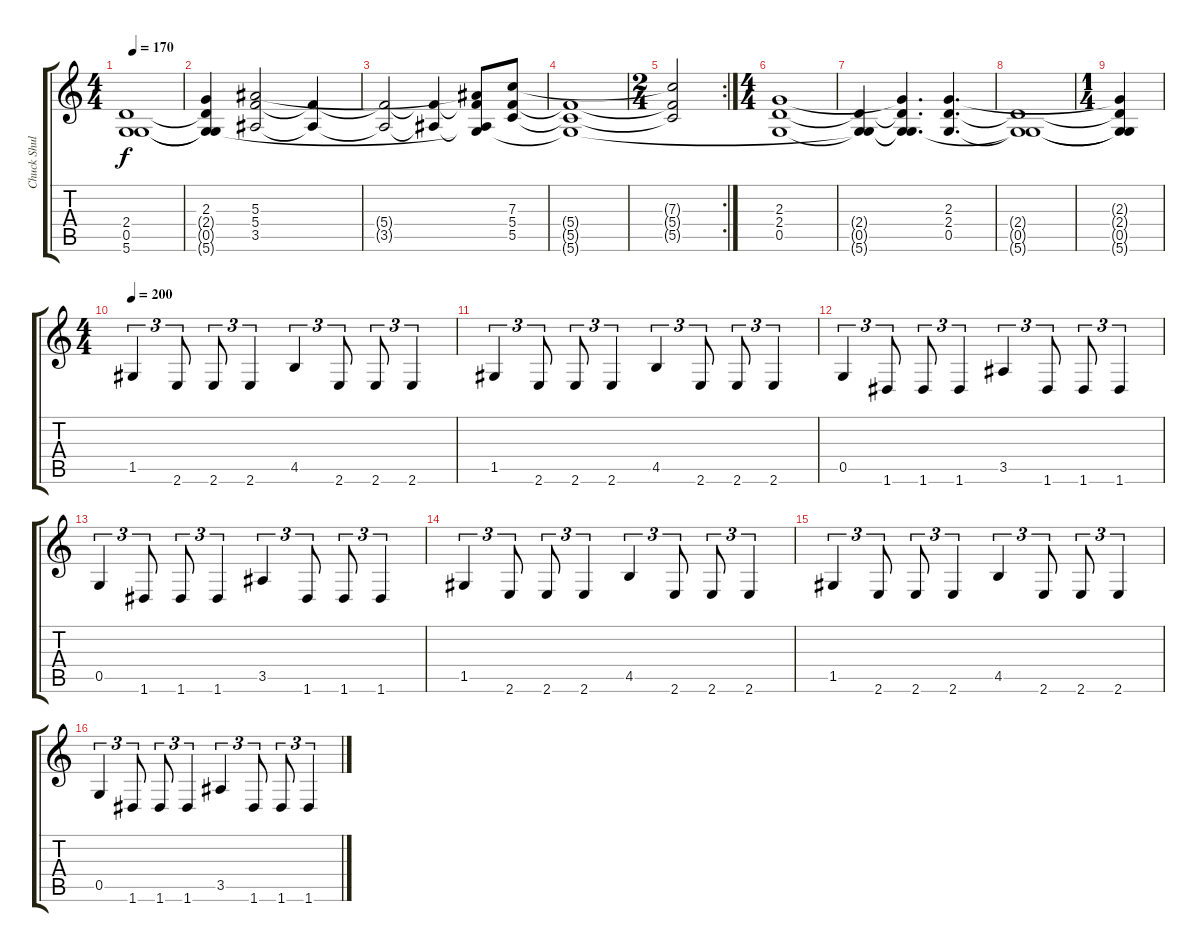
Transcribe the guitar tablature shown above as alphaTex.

\track ("Chuck Shuldiner" "Chuck Shul") {instrument distortionguitar}
\staff {score tabs}
\tuning (D4 A3 F3 C3 G2 D2) {hide}
\ts (4 4)
\tempo 170
\clef g2
\ks c
(2.4{t} 0.5{t} 5.6{t}).1{dy f} |
(2.3{t} 2.4{t} 0.5{t} 5.6{t}).4 (5.3 5.4 3.5).2 (5.4{t} 3.5{t}).4 |
(5.4{t} 3.5{t}).2 (5.4{t} 3.5{t}).4 (5.3{t} 5.4{t} 3.5{t} 5.6{t}).8 (7.3 5.4 5.5).8 |
(5.4{t} 5.5{t} 5.6{t}).1 |
\rc 2
\ts (2 4)
(7.3{t} 5.4{t} 5.5{t}).2 |
\ts (4 4)
(2.3 2.4 0.5).1 |
(2.4{t} 0.5{t} 5.6{t}).4 (2.3{t} 2.4{t} 0.5{t} 5.6{t}).4{d} (2.3 2.4 0.5).4{d} |
(2.4{t} 0.5{t} 5.6{t}).1 |
\ts (1 4)
(2.3{t} 2.4{t} 0.5{t} 5.6{t}).4 |
\ts (4 4)
\tempo 200
1.5.4{tu (3 2)} 2.6.8{tu (3 2)} 2.6.8{tu (3 2)} 2.6.4{tu (3 2)} 4.5.4{tu (3 2)} 2.6.8{tu (3 2)} 2.6.8{tu (3 2)} 2.6.4{tu (3 2)} |
1.5.4{tu (3 2)} 2.6.8{tu (3 2)} 2.6.8{tu (3 2)} 2.6.4{tu (3 2)} 4.5.4{tu (3 2)} 2.6.8{tu (3 2)} 2.6.8{tu (3 2)} 2.6.4{tu (3 2)} |
0.5.4{tu (3 2)} 1.6.8{tu (3 2)} 1.6.8{tu (3 2)} 1.6.4{tu (3 2)} 3.5.4{tu (3 2)} 1.6.8{tu (3 2)} 1.6.8{tu (3 2)} 1.6.4{tu (3 2)} |
0.5.4{tu (3 2)} 1.6.8{tu (3 2)} 1.6.8{tu (3 2)} 1.6.4{tu (3 2)} 3.5.4{tu (3 2)} 1.6.8{tu (3 2)} 1.6.8{tu (3 2)} 1.6.4{tu (3 2)} |
1.5.4{tu (3 2)} 2.6.8{tu (3 2)} 2.6.8{tu (3 2)} 2.6.4{tu (3 2)} 4.5.4{tu (3 2)} 2.6.8{tu (3 2)} 2.6.8{tu (3 2)} 2.6.4{tu (3 2)} |
1.5.4{tu (3 2)} 2.6.8{tu (3 2)} 2.6.8{tu (3 2)} 2.6.4{tu (3 2)} 4.5.4{tu (3 2)} 2.6.8{tu (3 2)} 2.6.8{tu (3 2)} 2.6.4{tu (3 2)} |
0.5.4{tu (3 2)} 1.6.8{tu (3 2)} 1.6.8{tu (3 2)} 1.6.4{tu (3 2)} 3.5.4{tu (3 2)} 1.6.8{tu (3 2)} 1.6.8{tu (3 2)} 1.6.4{tu (3 2)}
